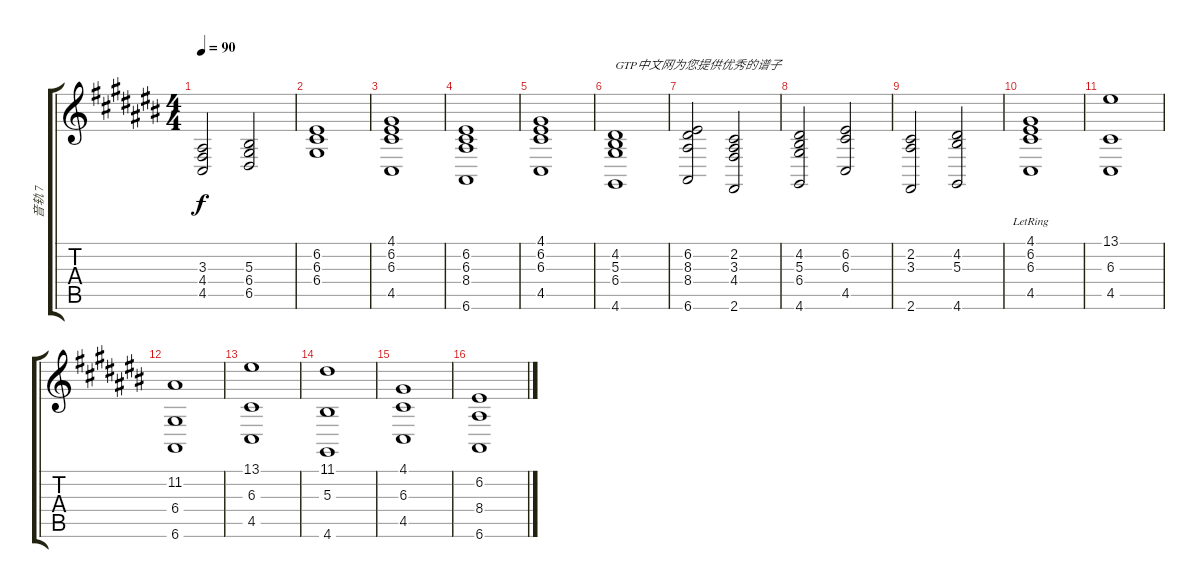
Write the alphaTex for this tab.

\track ("音轨 7" "音轨 7") {instrument stringensemble1}
\staff {score tabs}
\tuning (E4 B3 G3 D3 A2 E2) {hide}
\ts (4 4)
\tempo 90
\clef g2
\ks c#
(3.3 4.4 4.5).2{dy f} (5.3 6.4 6.5).2 |
(6.2 6.3 6.4).1 |
(4.1 6.2 6.3 4.5).1 |
(6.2 6.3 8.4 6.6).1 |
(4.1 6.2 6.3 4.5).1 |
(4.2 5.3 6.4 4.6).1{txt "GTP中文网为您提供优秀的谱子"} |
(6.2 8.3 8.4 6.6).2 (2.2 3.3 4.4 2.6).2 |
(4.2 5.3 6.4 4.6).2 (6.2 6.3 4.5).2 |
(2.2 3.3 2.6).2 (4.2 5.3 4.6).2 |
(4.1{lr} 6.2{lr} 6.3{lr} 4.5{lr}).1 |
(13.1 6.3 4.5).1 |
(11.2 6.4 6.6).1 |
(13.1 6.3 4.5).1 |
(11.1 5.3 4.6).1 |
(4.1 6.3 4.5).1 |
(6.2 8.4 6.6).1
